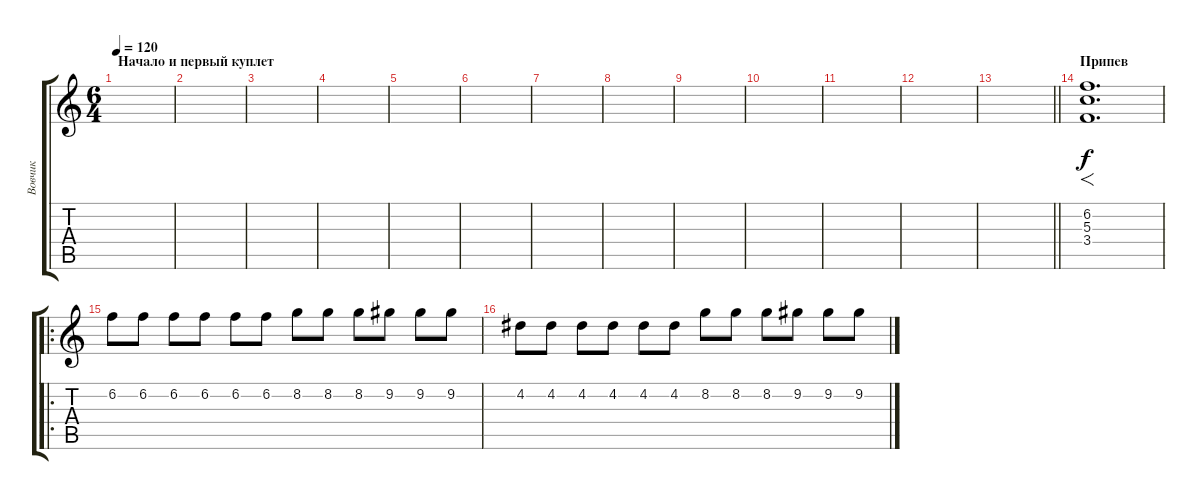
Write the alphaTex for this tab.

\track ("Вовчик" "Вовчик") {instrument distortionguitar}
\staff {score tabs}
\tuning (E4 B3 G3 D3 A2 E2) {hide}
\ts (6 4)
\section ("" "Начало и первый куплет")
\tempo 120
\clef g2
\ks c
|
|
|
|
|
|
|
|
|
|
|
|
\barLineRight lightlight
|
\section ("" "Припев")
(6.2 5.3 3.4).1{f d volume 16} |
\ro
6.2.8{volume 16} 6.2.8 6.2.8 6.2.8 6.2.8 6.2.8 8.2.8 8.2.8 8.2.8 9.2.8 9.2.8 9.2.8 |
4.2.8 4.2.8 4.2.8 4.2.8 4.2.8 4.2.8 8.2.8 8.2.8 8.2.8 9.2.8 9.2.8 9.2.8
